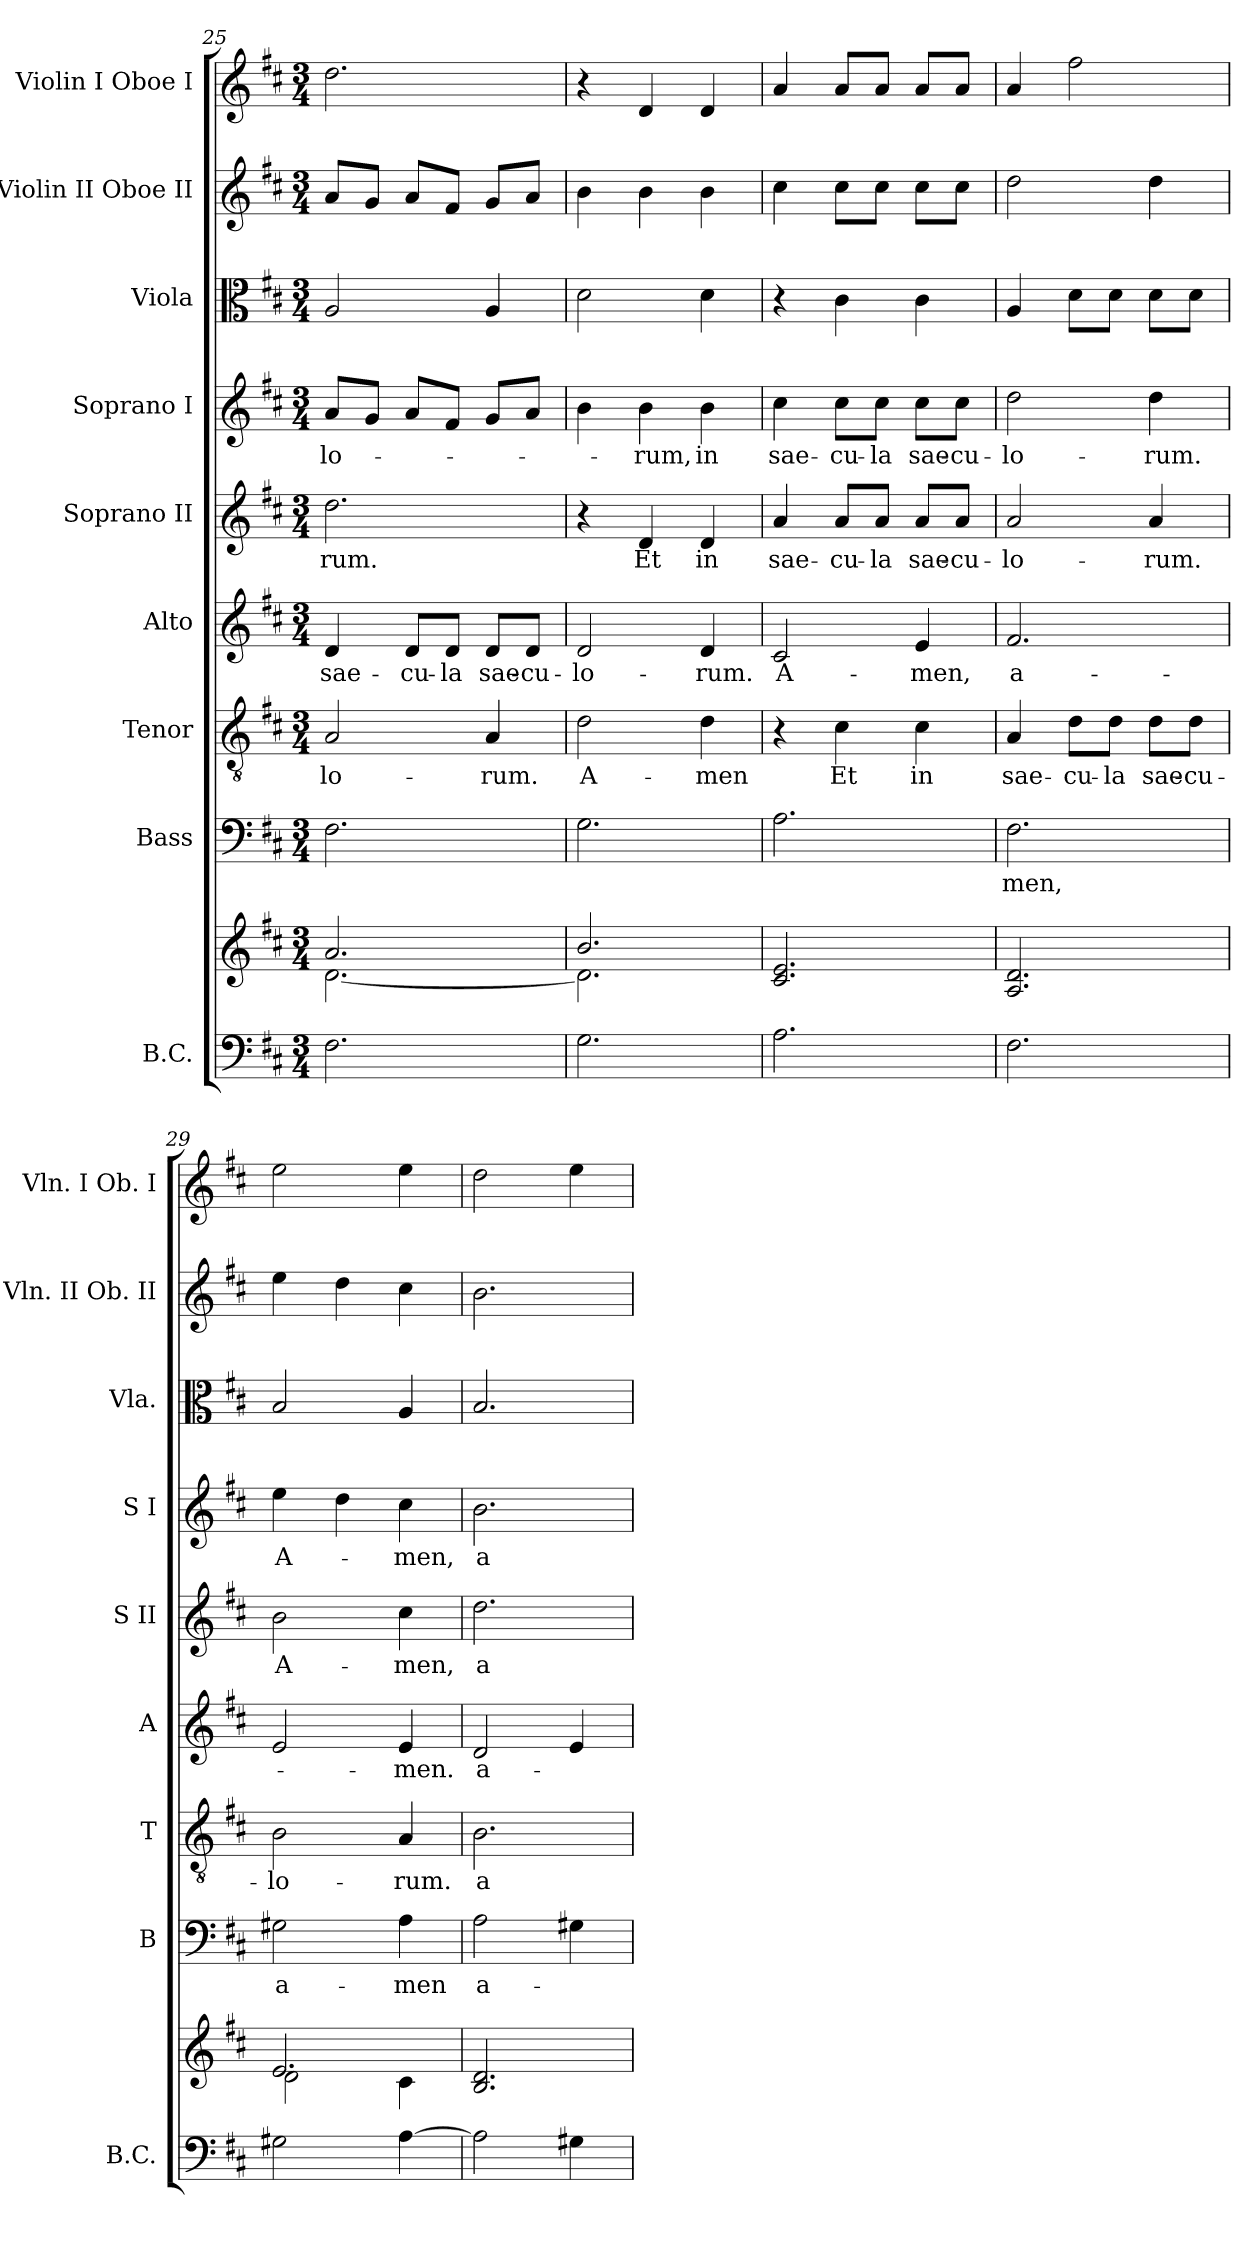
**kern	**kern	**kern	**text	**kern	**text	**kern	**text	**kern	**text	**kern	**text	**kern	**kern	**kern
*part9	*part9	*part8	*part8	*part7	*part7	*part6	*part6	*part5	*part5	*part4	*part4	*part3	*part2	*part1
*staff10	*staff9	*staff8	*staff8	*staff7	*staff7	*staff6	*staff6	*staff5	*staff5	*staff4	*staff4	*staff3	*staff2	*staff1
*I"B.C.	*	*I"Bass	*	*I"Tenor	*	*I"Alto	*	*I"Soprano II	*	*I"Soprano I	*	*I"Viola	*I"Violin II Oboe II	*I"Violin I Oboe I
*I'B.C.	*	*I'B	*	*I'T	*	*I'A	*	*I'S II	*	*I'S I	*	*I'Vla.	*I'Vln. II Ob. II	*I'Vln. I Ob. I
*clefF4	*clefG2	*clefF4	*	*clefGv2	*	*clefG2	*	*clefG2	*	*clefG2	*	*clefC3	*clefG2	*clefG2
*k[f#c#]	*k[f#c#]	*k[f#c#]	*	*k[f#c#]	*	*k[f#c#]	*	*k[f#c#]	*	*k[f#c#]	*	*k[f#c#]	*k[f#c#]	*k[f#c#]
*D:	*D:	*D:	*	*D:	*	*D:	*	*D:	*	*D:	*	*D:	*D:	*D:
*M3/4	*M3/4	*M3/4	*	*M3/4	*	*M3/4	*	*M3/4	*	*M3/4	*	*M3/4	*M3/4	*M3/4
=25	=25	=25	=25	=25	=25	=25	=25	=25	=25	=25	=25	=25	=25	=25
*	*^	*	*	*	*	*	*	*	*	*	*	*	*	*
!	!	!	!	!	!	!LO:LY:b	!	!LO:LY:b	!	!LO:LY:b	!	!LO:LY:b	!	!	!
2.F#\	2.a/	[<2.d\	2.F#\	.	2A/	-lo-	4d/	sae-	2.dd\	-rum.	8a/L	-lo-	2A/	8a/L	2.dd\
.	.	.	.	.	.	.	.	.	.	.	8g/J	.	.	8g/J	.
!	!	!	!	!	!	!	!	!LO:LY:b	!	!	!	!	!	!	!
.	.	.	.	.	.	.	8d/L	-cu-	.	.	8a/L	.	.	8a/L	.
!	!	!	!	!	!	!	!	!LO:LY:b	!	!	!	!	!	!	!
.	.	.	.	.	.	.	8d/J	-la	.	.	8f#/J	.	.	8f#/J	.
!	!	!	!	!	!	!LO:LY:b	!	!LO:LY:b	!	!	!	!	!	!	!
.	.	.	.	.	4A/	-rum.	8d/L	sae-	.	.	8g/L	.	4A/	8g/L	.
!	!	!	!	!	!	!	!	!LO:LY:b	!	!	!	!	!	!	!
.	.	.	.	.	.	.	8d/J	-cu-	.	.	8a/J	.	.	8a/J	.
=26	=26	=26	=26	=26	=26	=26	=26	=26	=26	=26	=26	=26	=26	=26	=26
!	!	!	!	!	!	!LO:LY:b	!	!LO:LY:b	!	!	!	!	!	!	!
2.G\	2.b/	2.d\]	2.G\	.	2d\	A-	2d/	-lo-	4r	.	4b\	.	2d\	4b\	4r
!	!	!	!	!	!	!	!	!	!	!LO:LY:b	!	!LO:LY:b	!	!	!
.	.	.	.	.	.	.	.	.	4d/	Et	4b\	-rum,	.	4b\	4d/
!	!	!	!	!	!	!LO:LY:b	!	!LO:LY:b	!	!LO:LY:b	!	!LO:LY:b	!	!	!
.	.	.	.	.	4d\	-men	4d/	-rum.	4d/	in	4b\	in	4d\	4b\	4d/
*	*v	*v	*	*	*	*	*	*	*	*	*	*	*	*	*
=27	=27	=27	=27	=27	=27	=27	=27	=27	=27	=27	=27	=27	=27	=27
!	!	!	!	!	!	!	!LO:LY:b	!	!LO:LY:b	!	!LO:LY:b	!	!	!
2.A\	2.c#/ 2.e/	2.A\	.	4r	.	2c#/	A-	4a/	sae-	4cc#\	sae-	4r	4cc#\	4a/
!	!	!	!	!	!LO:LY:b	!	!	!	!LO:LY:b	!	!LO:LY:b	!	!	!
.	.	.	.	4c#\	Et	.	.	8a/L	-cu-	8cc#\L	-cu-	4c#\	8cc#\L	8a/L
!	!	!	!	!	!	!	!	!	!LO:LY:b	!	!LO:LY:b	!	!	!
.	.	.	.	.	.	.	.	8a/J	-la	8cc#\J	-la	.	8cc#\J	8a/J
!	!	!	!	!	!LO:LY:b	!	!LO:LY:b	!	!LO:LY:b	!	!LO:LY:b	!	!	!
.	.	.	.	4c#\	in	4e/	-men,	8a/L	sae-	8cc#\L	sae-	4c#\	8cc#\L	8a/L
!	!	!	!	!	!	!	!	!	!LO:LY:b	!	!LO:LY:b	!	!	!
.	.	.	.	.	.	.	.	8a/J	-cu-	8cc#\J	-cu-	.	8cc#\J	8a/J
=28	=28	=28	=28	=28	=28	=28	=28	=28	=28	=28	=28	=28	=28	=28
!	!	!	!LO:LY:b	!	!LO:LY:b	!	!LO:LY:b	!	!LO:LY:b	!	!LO:LY:b	!	!	!
2.F#\	2.A/ 2.d/	2.F#\	-men,	4A/	sae-	2.f#/	a-	2a/	-lo-	2dd\	-lo-	4A/	2dd\	4a/
!	!	!	!	!	!LO:LY:b	!	!	!	!	!	!	!	!	!
.	.	.	.	8d\L	-cu-	.	.	.	.	.	.	8d\L	.	2ff#\
!	!	!	!	!	!LO:LY:b	!	!	!	!	!	!	!	!	!
.	.	.	.	8d\J	-la	.	.	.	.	.	.	8d\J	.	.
!	!	!	!	!	!LO:LY:b	!	!	!	!LO:LY:b	!	!LO:LY:b	!	!	!
.	.	.	.	8d\L	sae-	.	.	4a/	-rum.	4dd\	-rum.	8d\L	4dd\	.
!	!	!	!	!	!LO:LY:b	!	!	!	!	!	!	!	!	!
.	.	.	.	8d\J	-cu-	.	.	.	.	.	.	8d\J	.	.
!!LO:PB:g=z
=29	=29	=29	=29	=29	=29	=29	=29	=29	=29	=29	=29	=29	=29	=29
*	*^	*	*	*	*	*	*	*	*	*	*	*	*	*
!	!	!	!	!LO:LY:b	!	!LO:LY:b	!	!	!	!LO:LY:b	!	!LO:LY:b	!	!	!
2G#X\	2.e/	2d\	2G#X\	a-	2B\	-lo-	2e/	.	2b\	A-	4ee\	A-	2B/	4ee\	2ee\
.	.	.	.	.	.	.	.	.	.	.	4dd\	.	.	4dd\	.
!	!	!	!	!LO:LY:b	!	!LO:LY:b	!	!LO:LY:b	!	!LO:LY:b	!	!LO:LY:b	!	!	!
[4A\	.	4c#\	4A\	-men	4A/	-rum.	4e/	-men.	4cc#\	-men,	4cc#\	-men,	4A/	4cc#\	4ee\
=30	=30	=30	=30	=30	=30	=30	=30	=30	=30	=30	=30	=30	=30	=30	=30
!	!	!	!	!LO:LY:b	!	!LO:LY:b	!	!LO:LY:b	!	!LO:LY:b	!	!LO:LY:b	!	!	!
*	*v	*v	*	*	*	*	*	*	*	*	*	*	*	*	*
2A\]	2.B/ 2.d/	2A\	a-	2.B\	a-	2d/	a-	2.dd\	a-	2.b\	a-	2.B/	2.b\	2dd\
4G#X\	.	4G#X\	.	.	.	4e/	.	.	.	.	.	.	.	4ee\
=	=	=	=	=	=	=	=	=	=	=	=	=	=	=
*-	*-	*-	*-	*-	*-	*-	*-	*-	*-	*-	*-	*-	*-	*-
